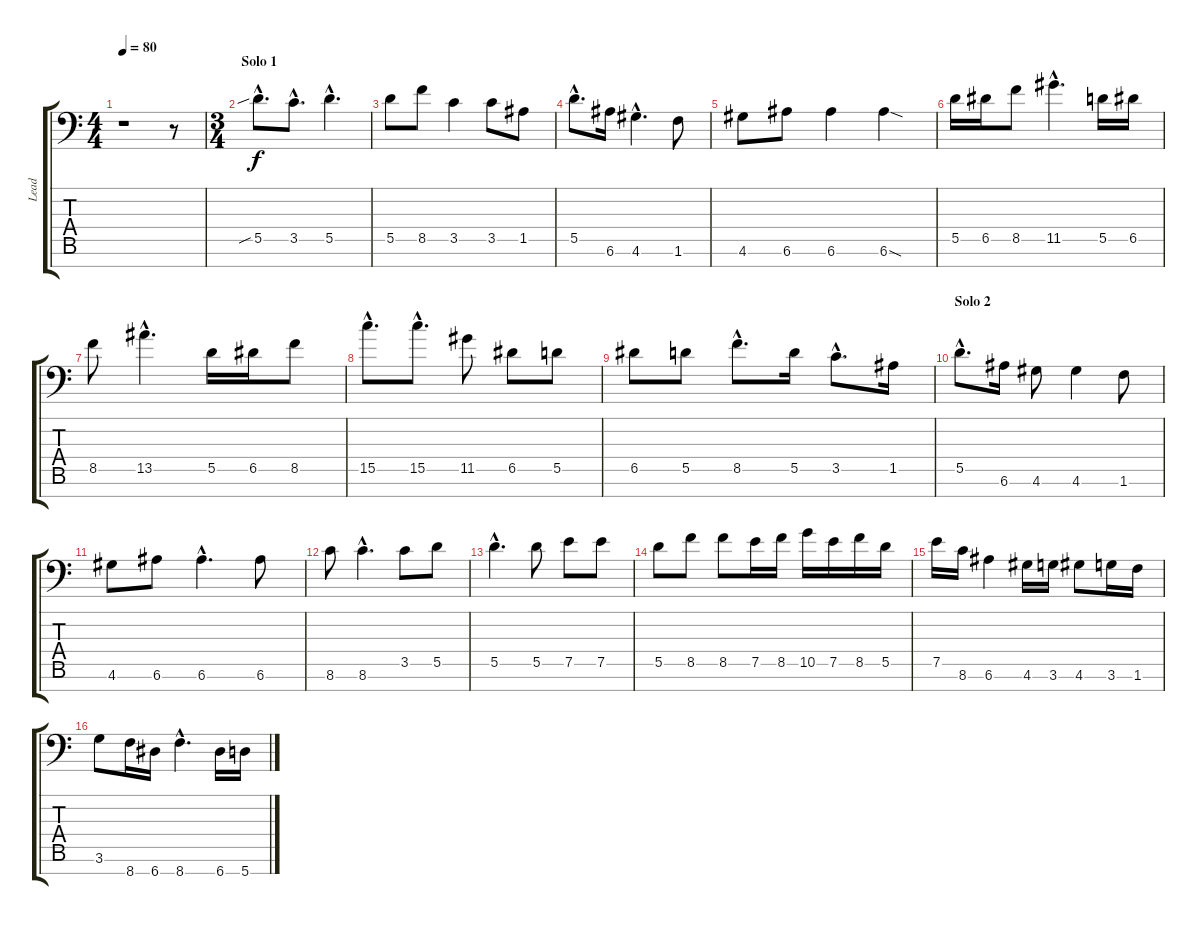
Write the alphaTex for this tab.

\track ("Lead" "Lead") {instrument overdrivenguitar}
\staff {score tabs}
\tuning (E4 B3 G3 D3 A2 E2 A1) {hide}
\ts (4 4)
\tempo 80
\clef f4
\ks c
r.1{dy f} r.8 |
\ts (3 4)
\section ("" "Solo 1")
5.5{sib hac}.8{d volume 16 instrument overdrivenguitar} 3.5{hac}.8{d} 5.5{hac}.4{d} |
5.5.8 8.5.8 3.5.4 3.5.8 1.5.8 |
5.5{hac}.8{d} 6.6.16 4.6{hac}.4{d} 1.6.8 |
4.6.8 6.6.8 6.6.4 6.6{sod}.4 |
5.5.16 6.5.16 8.5.8 11.5{hac}.4{d} 5.5.16 6.5.16 |
8.5.8 13.5{hac}.4{d} 5.5.16 6.5.16 8.5.8 |
15.5{hac}.8{d} 15.5{hac}.8{d} 11.5.8 6.5.8 5.5.8 |
6.5.8 5.5.8 8.5{hac}.8{d} 5.5.16 3.5{hac}.8{d} 1.5.16 |
\section ("" "Solo 2")
5.5{hac}.8{d} 6.6.16 4.6.8 4.6.4 1.6.8 |
4.6.8 6.6.8 6.6{hac}.4{d} 6.6.8 |
8.6.8 8.6{hac}.4{d} 3.5.8 5.5.8 |
5.5{hac}.4{d} 5.5.8 7.5.8 7.5.8 |
5.5.8 8.5.8 8.5.8 7.5.16 8.5.16 10.5.16 7.5.16 8.5.16 5.5.16 |
7.5.16 8.6.16 6.6.4 4.6.16 3.6.16 4.6.8 3.6.16 1.6.16 |
3.6.8 8.7.16 6.7.16 8.7{hac}.4{d} 6.7.16 5.7.16
